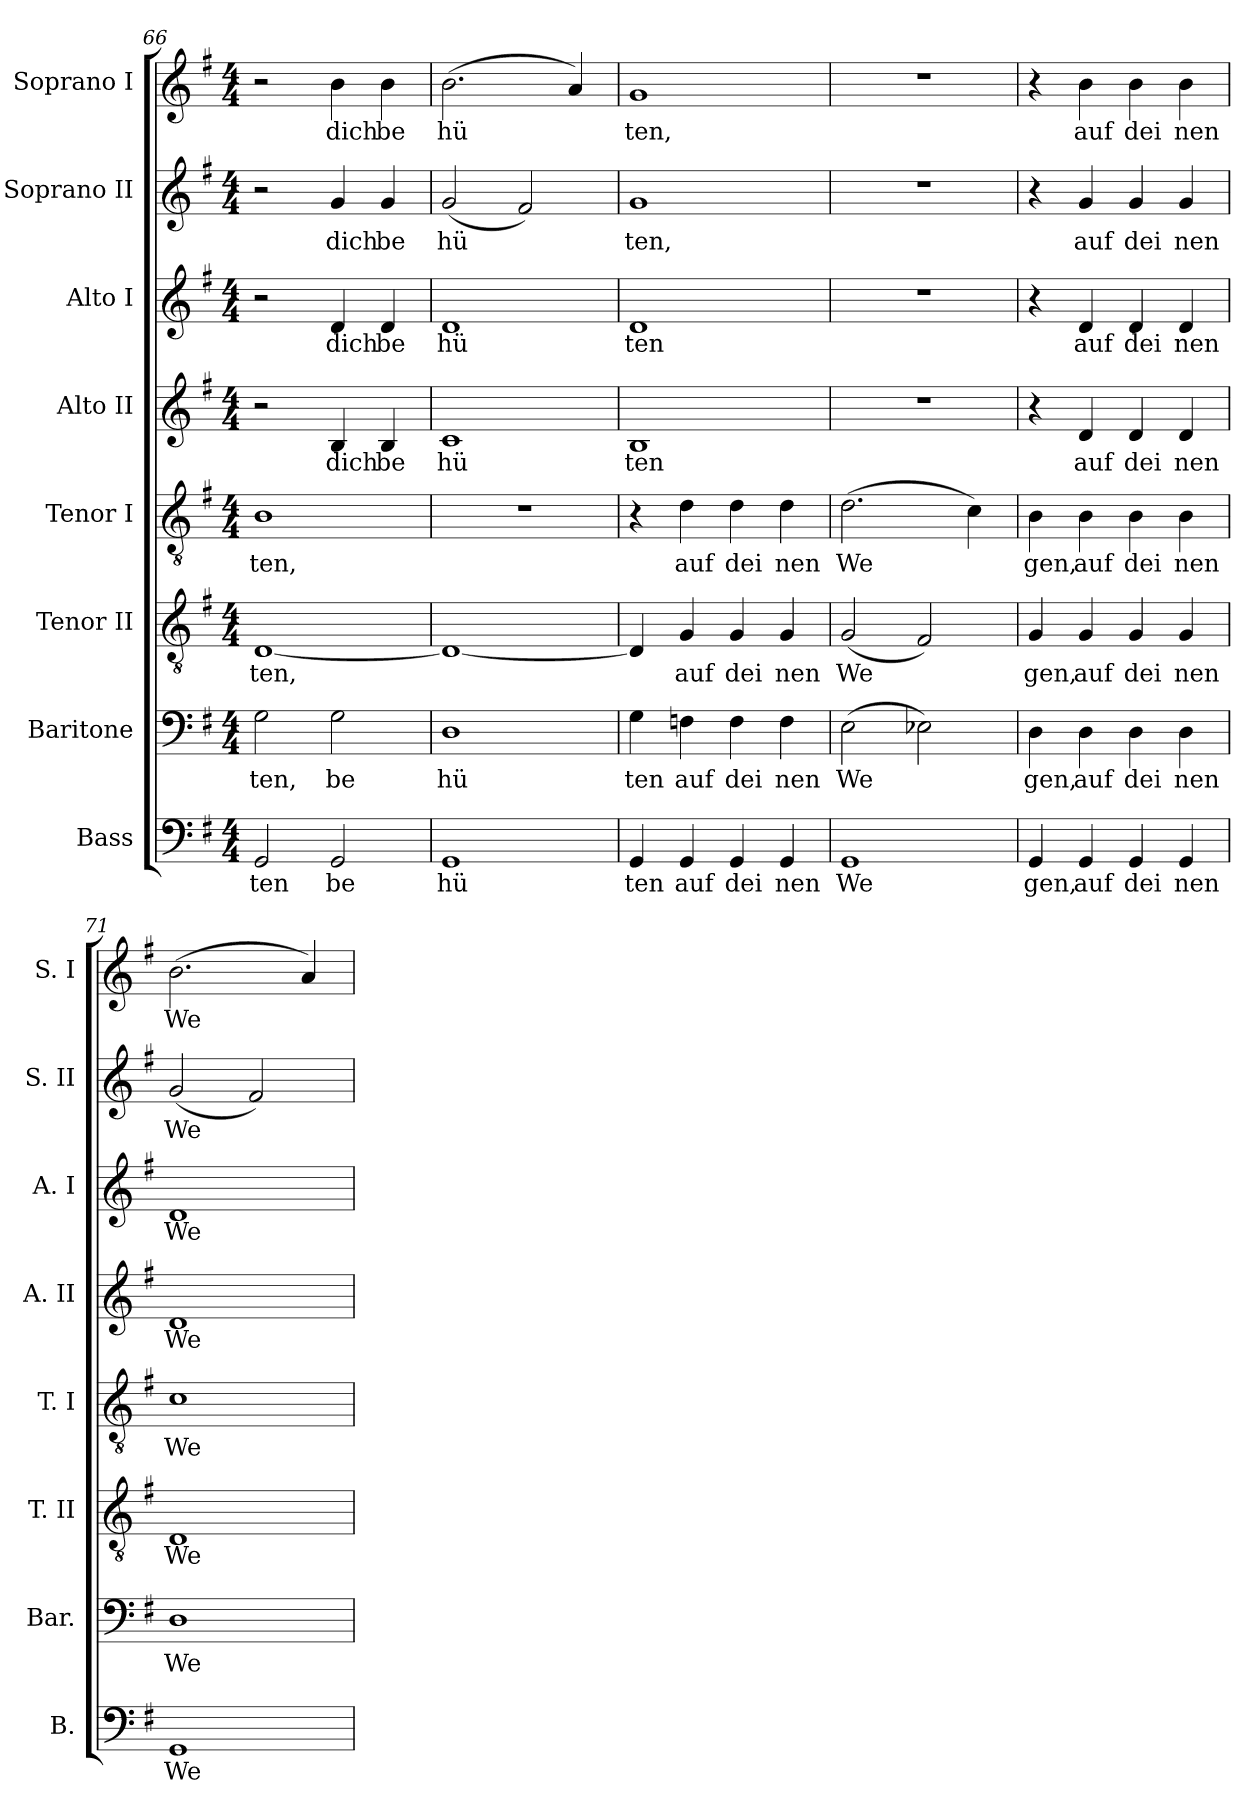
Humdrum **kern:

**kern	**text	**kern	**text	**kern	**text	**kern	**text	**kern	**text	**kern	**text	**kern	**text	**kern	**text
*part8	*part8	*part7	*part7	*part6	*part6	*part5	*part5	*part4	*part4	*part3	*part3	*part2	*part2	*part1	*part1
*staff8	*staff8	*staff7	*staff7	*staff6	*staff6	*staff5	*staff5	*staff4	*staff4	*staff3	*staff3	*staff2	*staff2	*staff1	*staff1
*I"Bass	*	*I"Baritone	*	*I"Tenor II	*	*I"Tenor I	*	*I"Alto II	*	*I"Alto I	*	*I"Soprano II	*	*I"Soprano I	*
*I'B.	*	*I'Bar.	*	*I'T. II	*	*I'T. I	*	*I'A. II	*	*I'A. I	*	*I'S. II	*	*I'S. I	*
*clefF4	*	*clefF4	*	*clefGv2	*	*clefGv2	*	*clefG2	*	*clefG2	*	*clefG2	*	*clefG2	*
*k[f#]	*	*k[f#]	*	*k[f#]	*	*k[f#]	*	*k[f#]	*	*k[f#]	*	*k[f#]	*	*k[f#]	*
*M4/4	*	*M4/4	*	*M4/4	*	*M4/4	*	*M4/4	*	*M4/4	*	*M4/4	*	*M4/4	*
=66	=66	=66	=66	=66	=66	=66	=66	=66	=66	=66	=66	=66	=66	=66	=66
2GG/	ten	2G\	ten,	[1D	ten,	1B	ten,	2r	.	2r	.	2r	.	2r	.
2GG/	be	2G\	be	.	.	.	.	4B/	dich	4d/	dich	4g/	dich	4b\	dich
.	.	.	.	.	.	.	.	4B/	be	4d/	be	4g/	be	4b\	be
=67	=67	=67	=67	=67	=67	=67	=67	=67	=67	=67	=67	=67	=67	=67	=67
1GG	hü	1D	hü	1D_	.	1r	.	1c	hü	1d	hü	(2g/	hü	(2.b\	hü
.	.	.	.	.	.	.	.	.	.	.	.	2f#/)	.	.	.
.	.	.	.	.	.	.	.	.	.	.	.	.	.	4a/)	.
=68	=68	=68	=68	=68	=68	=68	=68	=68	=68	=68	=68	=68	=68	=68	=68
4GG/	ten	4G\	ten	4D/]	.	4r	.	1B	ten	1d	ten	1g	ten,	1g	ten,
4GG/	auf	4Fn\	auf	4G/	auf	4d\	auf	.	.	.	.	.	.	.	.
4GG/	dei	4F\	dei	4G/	dei	4d\	dei	.	.	.	.	.	.	.	.
4GG/	nen	4F\	nen	4G/	nen	4d\	nen	.	.	.	.	.	.	.	.
!!LO:PB:g=z
=69	=69	=69	=69	=69	=69	=69	=69	=69	=69	=69	=69	=69	=69	=69	=69
1GG	We	(2E\	We	(2G/	We	(2.d\	We	1r	.	1r	.	1r	.	1r	.
.	.	2E-X\)	.	2F#/)	.	.	.	.	.	.	.	.	.	.	.
.	.	.	.	.	.	4c\)	.	.	.	.	.	.	.	.	.
=70	=70	=70	=70	=70	=70	=70	=70	=70	=70	=70	=70	=70	=70	=70	=70
4GG/	gen,	4D\	gen,	4G/	gen,	4B\	gen,	4r	.	4r	.	4r	.	4r	.
4GG/	auf	4D\	auf	4G/	auf	4B\	auf	4d/	auf	4d/	auf	4g/	auf	4b\	auf
4GG/	dei	4D\	dei	4G/	dei	4B\	dei	4d/	dei	4d/	dei	4g/	dei	4b\	dei
4GG/	nen	4D\	nen	4G/	nen	4B\	nen	4d/	nen	4d/	nen	4g/	nen	4b\	nen
=71	=71	=71	=71	=71	=71	=71	=71	=71	=71	=71	=71	=71	=71	=71	=71
1GG	We	1D	We	1D	We	1c	We	1d	We	1d	We	(2g/	We	(2.b\	We
.	.	.	.	.	.	.	.	.	.	.	.	2f#/)	.	.	.
.	.	.	.	.	.	.	.	.	.	.	.	.	.	4a/)	.
=	=	=	=	=	=	=	=	=	=	=	=	=	=	=	=
*-	*-	*-	*-	*-	*-	*-	*-	*-	*-	*-	*-	*-	*-	*-	*-
